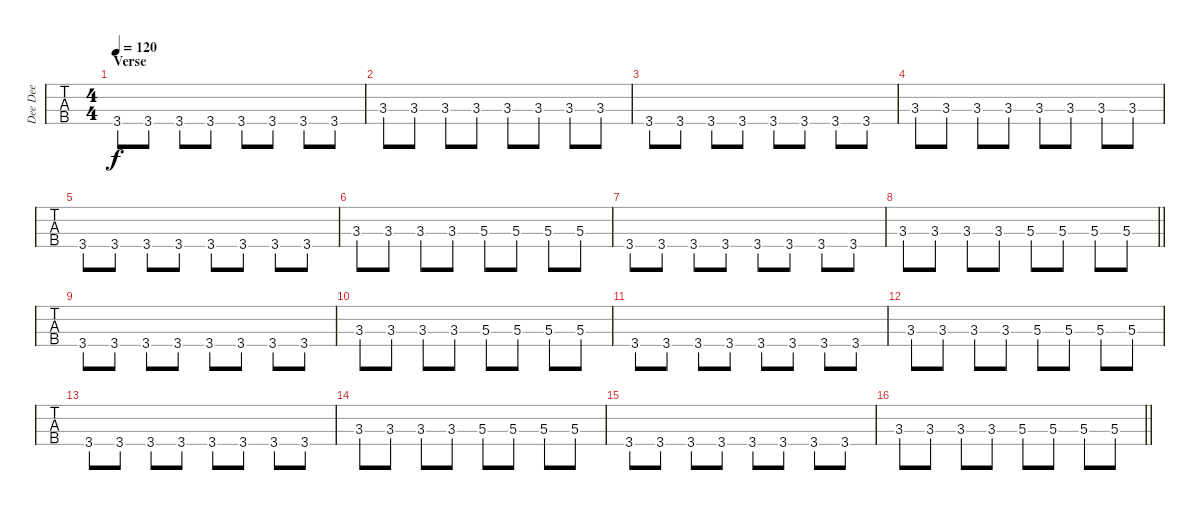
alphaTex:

\track ("Dee Dee" "Dee Dee") {instrument electricbassfinger}
\staff {tabs}
\tuning (G2 D2 A1 E1) {hide}
\ts (4 4)
\section ("" "Verse")
\tempo 120
\clef f4
\ks c
3.4.8{dy f} 3.4.8 3.4.8 3.4.8 3.4.8 3.4.8 3.4.8 3.4.8 |
3.3.8 3.3.8 3.3.8 3.3.8 3.3.8 3.3.8 3.3.8 3.3.8 |
3.4.8 3.4.8 3.4.8 3.4.8 3.4.8 3.4.8 3.4.8 3.4.8 |
3.3.8 3.3.8 3.3.8 3.3.8 3.3.8 3.3.8 3.3.8 3.3.8 |
3.4.8 3.4.8 3.4.8 3.4.8 3.4.8 3.4.8 3.4.8 3.4.8 |
3.3.8 3.3.8 3.3.8 3.3.8 5.3.8 5.3.8 5.3.8 5.3.8 |
3.4.8 3.4.8 3.4.8 3.4.8 3.4.8 3.4.8 3.4.8 3.4.8 |
\barLineRight lightlight
3.3.8 3.3.8 3.3.8 3.3.8 5.3.8 5.3.8 5.3.8 5.3.8 |
3.4.8 3.4.8 3.4.8 3.4.8 3.4.8 3.4.8 3.4.8 3.4.8 |
3.3.8 3.3.8 3.3.8 3.3.8 5.3.8 5.3.8 5.3.8 5.3.8 |
3.4.8 3.4.8 3.4.8 3.4.8 3.4.8 3.4.8 3.4.8 3.4.8 |
3.3.8 3.3.8 3.3.8 3.3.8 5.3.8 5.3.8 5.3.8 5.3.8 |
3.4.8 3.4.8 3.4.8 3.4.8 3.4.8 3.4.8 3.4.8 3.4.8 |
3.3.8 3.3.8 3.3.8 3.3.8 5.3.8 5.3.8 5.3.8 5.3.8 |
3.4.8 3.4.8 3.4.8 3.4.8 3.4.8 3.4.8 3.4.8 3.4.8 |
\barLineRight lightlight
3.3.8 3.3.8 3.3.8 3.3.8 5.3.8 5.3.8 5.3.8 5.3.8
